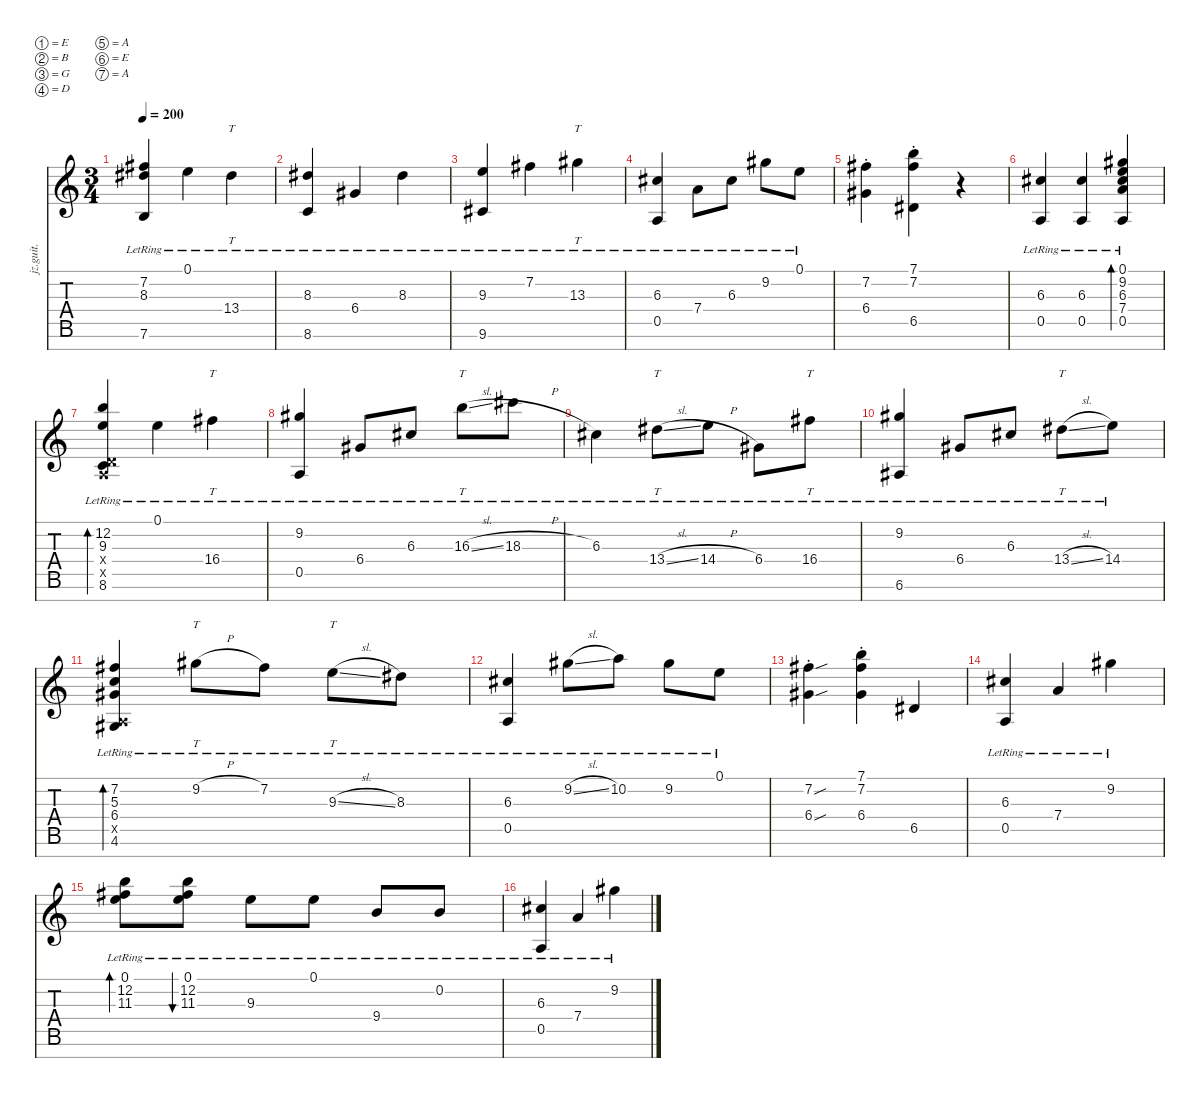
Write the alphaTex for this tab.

\defaultSystemsLayout 4
\hideDynamics
\bracketExtendMode nobrackets
\track ("Life is Roblox" "jz.guit.") {instrument electricguitarjazz}
\staff {score tabs}
\tuning (E4 B3 G3 D3 A2 E2 A1)
\ts (3 4)
\tempo 200
\clef g2
\ks c
(7.2{lr acc #} 8.3{lr acc #} 7.6{lr}).4{dy mf beam Up} 0.1{lr}.4{beam Down} 13.4{lr acc #}.4{tt beam Down} |
(8.3{lr acc #} 8.6{lr}).4{beam Up} 6.4{lr acc #}.4{beam Up} 8.3{lr acc #}.4{beam Down} |
(9.3{lr} 9.6{lr acc #}).4{beam Up} 7.2{lr acc #}.4{beam Down} 13.3{lr acc #}.4{tt beam Down} |
(6.3{lr acc #} 0.5{lr}).4{beam Up} 7.4{lr}.8{beam Down} 6.3{lr acc #}.8{beam Down} 9.2{lr acc #}.8{beam Down} 0.1{lr}.8{beam Down} |
(7.2{st acc #} 6.4{st acc #}).4{beam Down} (7.2{st acc #} 7.1{st} 6.5{st acc #}).4{beam Down} r.4{beam Down} |
(6.3{lr acc #} 0.5{lr}).4{beam Up} (6.3{lr acc #} 0.5{lr}).4{beam Up} (6.3{lr acc #} 9.2{lr acc #} 0.1{lr} 7.4{lr} 0.5{lr}).4{bd 63 beam Up} |
(12.2{lr} 9.3{lr} 0.4{x} 0.5{x} 8.6{lr}).4{bd 62 beam Up} 0.1{lr}.4{beam Down} 16.4{lr acc #}.4{tt beam Down} |
(9.2{lr acc #} 0.5{lr}).4{beam Up} 6.4{lr acc #}.8{beam Up} 6.3{lr acc #}.8{beam Up} 16.3{sl lr}.8{tt beam Down} 18.3{h lr acc #}.8{beam Down} |
6.3{lr acc #}.4{beam Down} 13.4{sl lr acc #}.8{tt beam Down} 14.4{h lr}.8{beam Down} 6.4{lr acc #}.8{beam Down} 16.4{lr acc #}.8{tt beam Down} |
(9.2{lr acc #} 6.6{lr acc #}).4{beam Up} 6.4{lr acc #}.8{beam Up} 6.3{lr acc #}.8{beam Up} 13.4{sl lr acc #}.8{tt beam Down} 14.4{lr}.8{beam Down} |
(7.2{lr acc #} 5.3{lr} 6.4{lr acc #} 0.5{x} 4.6{lr acc #}).4{bd 61 beam Up} 9.2{h lr acc #}.8{tt beam Down} 7.2{lr acc #}.8{beam Down} 9.3{sl lr}.8{tt beam Down} 8.3{lr acc #}.8{beam Down} |
(6.3{lr acc #} 0.5{lr}).4{beam Up} 9.2{sl lr acc #}.8{beam Down} 10.2{lr}.8{beam Down} 9.2{lr acc #}.8{beam Down} 0.1{lr}.8{beam Down} |
(7.2{sou st acc #} 6.4{sou st acc #}).4{beam Down} (7.2{st acc #} 7.1{st} 6.4{st acc #}).4{beam Down} 6.5{acc #}.4{beam Up} |
(6.3{lr acc #} 0.5{lr}).4{beam Up} 7.4{lr}.4{beam Up} 9.2{lr acc #}.4{beam Down} |
(0.1{lr} 12.2{lr} 11.3{lr acc #}).8{bd 60 beam Down} (11.3{lr acc #} 12.2{lr} 0.1{lr}).8{bu 59 beam Down} 9.3{lr}.8{beam Down} 0.1{lr}.8{beam Down} 9.4{lr}.8{beam Up} 0.2{lr}.8{beam Up} |
(0.5{lr} 6.3{lr acc #}).4{beam Up} 7.4{lr}.4{beam Up} 9.2{lr acc #}.4{beam Down}
